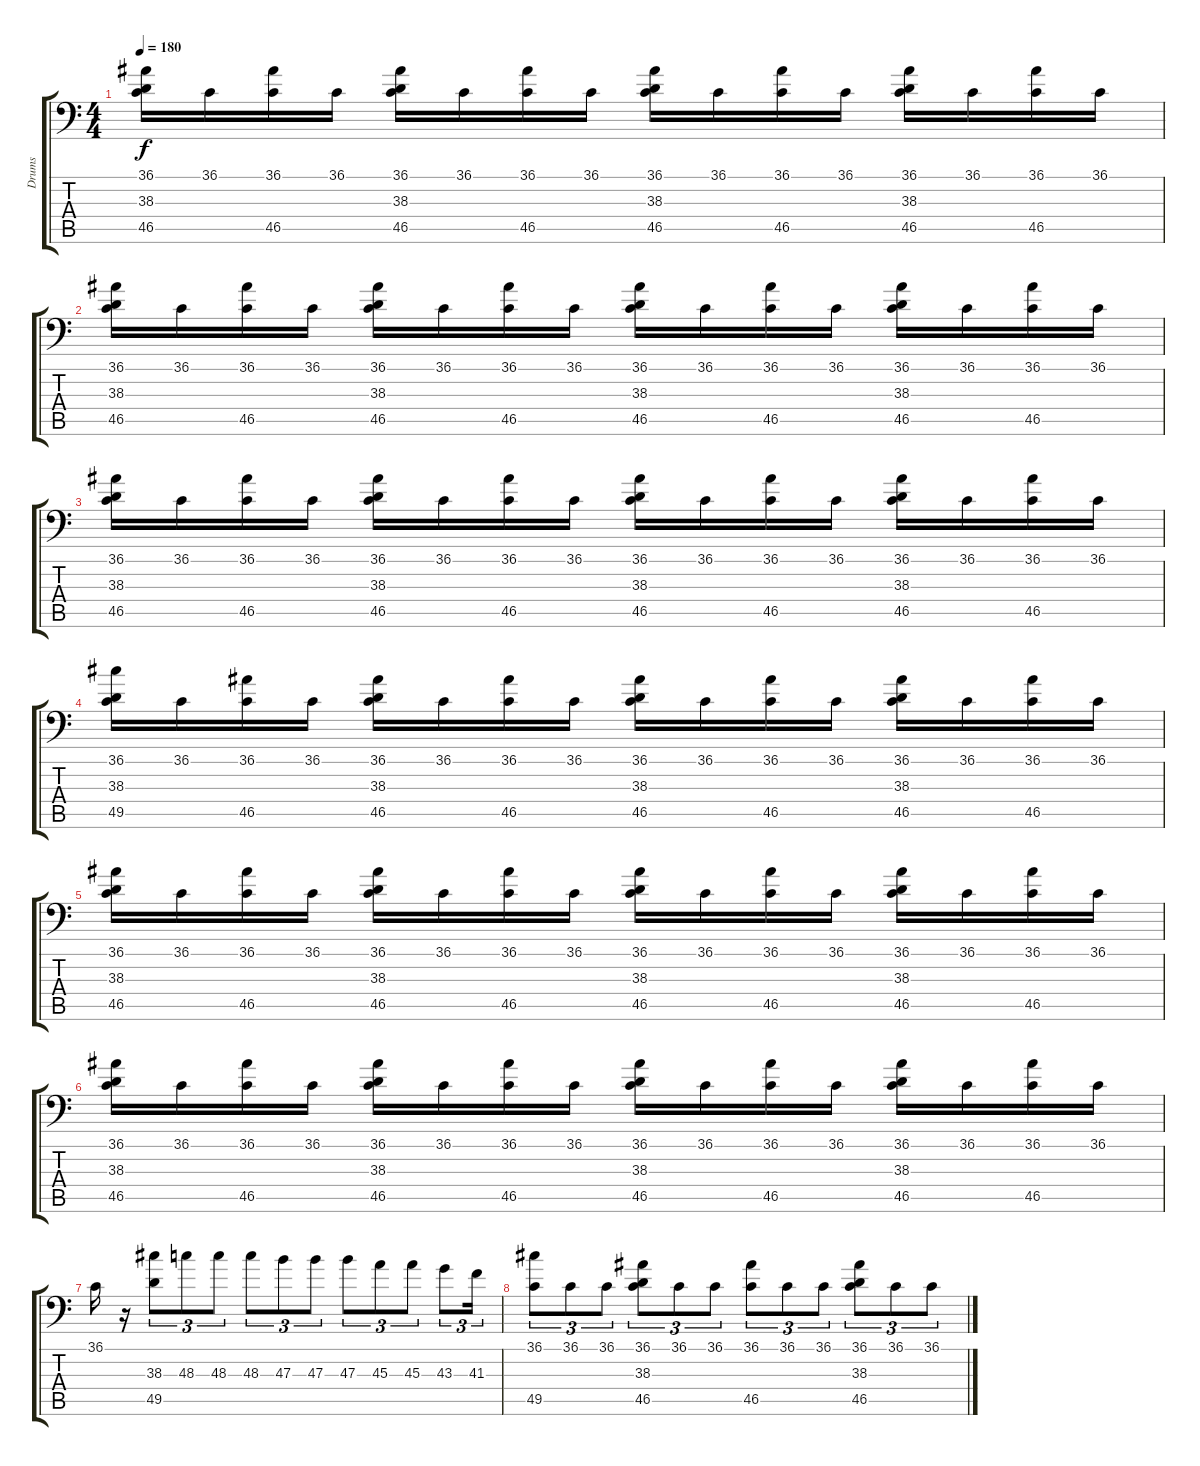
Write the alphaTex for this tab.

\track ("Drums" "Drums") {instrument acousticgrandpiano}
\staff {score tabs}
\tuning (C-1 C-1 C-1 C-1 C-1 C-1) {hide}
\ts (4 4)
\tempo 180
\clef f4
\ks c
(36.1 38.3 46.5).16{dy f} 36.1.16 (36.1 46.5).16 36.1.16 (36.1 38.3 46.5).16 36.1.16 (36.1 46.5).16 36.1.16 (36.1 38.3 46.5).16 36.1.16 (36.1 46.5).16 36.1.16 (36.1 38.3 46.5).16 36.1.16 (36.1 46.5).16 36.1.16 |
(36.1 38.3 46.5).16 36.1.16 (36.1 46.5).16 36.1.16 (36.1 38.3 46.5).16 36.1.16 (36.1 46.5).16 36.1.16 (36.1 38.3 46.5).16 36.1.16 (36.1 46.5).16 36.1.16 (36.1 38.3 46.5).16 36.1.16 (36.1 46.5).16 36.1.16 |
(36.1 38.3 46.5).16 36.1.16 (36.1 46.5).16 36.1.16 (36.1 38.3 46.5).16 36.1.16 (36.1 46.5).16 36.1.16 (36.1 38.3 46.5).16 36.1.16 (36.1 46.5).16 36.1.16 (36.1 38.3 46.5).16 36.1.16 (36.1 46.5).16 36.1.16 |
(36.1 38.3 49.5).16 36.1.16 (36.1 46.5).16 36.1.16 (36.1 38.3 46.5).16 36.1.16 (36.1 46.5).16 36.1.16 (36.1 38.3 46.5).16 36.1.16 (36.1 46.5).16 36.1.16 (36.1 38.3 46.5).16 36.1.16 (36.1 46.5).16 36.1.16 |
(36.1 38.3 46.5).16 36.1.16 (36.1 46.5).16 36.1.16 (36.1 38.3 46.5).16 36.1.16 (36.1 46.5).16 36.1.16 (36.1 38.3 46.5).16 36.1.16 (36.1 46.5).16 36.1.16 (36.1 38.3 46.5).16 36.1.16 (36.1 46.5).16 36.1.16 |
(36.1 38.3 46.5).16 36.1.16 (36.1 46.5).16 36.1.16 (36.1 38.3 46.5).16 36.1.16 (36.1 46.5).16 36.1.16 (36.1 38.3 46.5).16 36.1.16 (36.1 46.5).16 36.1.16 (36.1 38.3 46.5).16 36.1.16 (36.1 46.5).16 36.1.16 |
36.1.16 r.16 (38.3 49.5).8{tu (3 2)} 48.3.8{tu (3 2)} 48.3.8{tu (3 2)} 48.3.8{tu (3 2)} 47.3.8{tu (3 2)} 47.3.8{tu (3 2)} 47.3.8{tu (3 2)} 45.3.8{tu (3 2)} 45.3.8{tu (3 2)} 43.3.8{tu (3 2)} 41.3.16{tu (3 2)} |
(36.1 49.5).8{tu (3 2)} 36.1.8{tu (3 2)} 36.1.8{tu (3 2)} (36.1 38.3 46.5).8{tu (3 2)} 36.1.8{tu (3 2)} 36.1.8{tu (3 2)} (36.1 46.5).8{tu (3 2)} 36.1.8{tu (3 2)} 36.1.8{tu (3 2)} (36.1 38.3 46.5).8{tu (3 2)} 36.1.8{tu (3 2)} 36.1.8{tu (3 2)}
